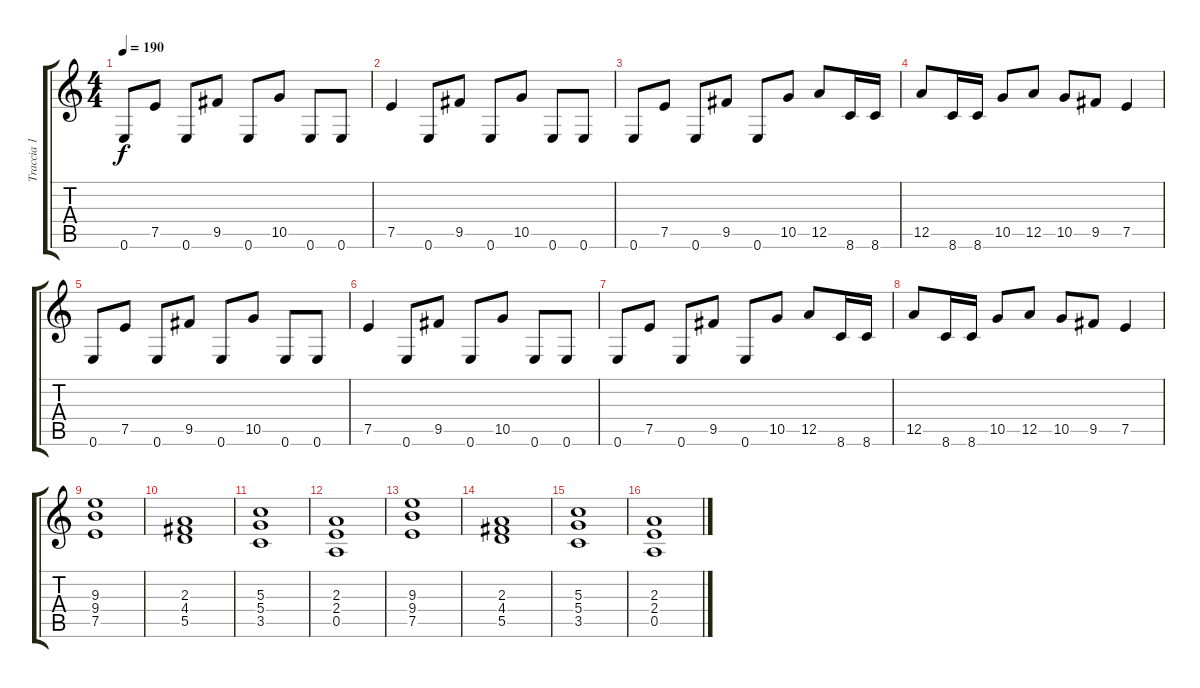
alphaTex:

\track ("Traccia 1" "Traccia 1") {instrument distortionguitar}
\staff {score tabs}
\tuning (E4 B3 G3 D3 A2 E2) {hide}
\ts (4 4)
\tempo 190
\clef g2
\ks c
0.6.8{dy f} 7.5.8 0.6.8 9.5.8 0.6.8 10.5.8 0.6.8 0.6.8 |
7.5.4 0.6.8 9.5.8 0.6.8 10.5.8 0.6.8 0.6.8 |
0.6.8 7.5.8 0.6.8 9.5.8 0.6.8 10.5.8 12.5.8 8.6.16 8.6.16 |
12.5.8 8.6.16 8.6.16 10.5.8 12.5.8 10.5.8 9.5.8 7.5.4 |
0.6.8 7.5.8 0.6.8 9.5.8 0.6.8 10.5.8 0.6.8 0.6.8 |
7.5.4 0.6.8 9.5.8 0.6.8 10.5.8 0.6.8 0.6.8 |
0.6.8 7.5.8 0.6.8 9.5.8 0.6.8 10.5.8 12.5.8 8.6.16 8.6.16 |
12.5.8 8.6.16 8.6.16 10.5.8 12.5.8 10.5.8 9.5.8 7.5.4 |
(9.3 9.4 7.5).1 |
(2.3 4.4 5.5).1 |
(5.3 5.4 3.5).1 |
(2.3 2.4 0.5).1 |
(9.3 9.4 7.5).1 |
(2.3 4.4 5.5).1 |
(5.3 5.4 3.5).1 |
(2.3 2.4 0.5).1
